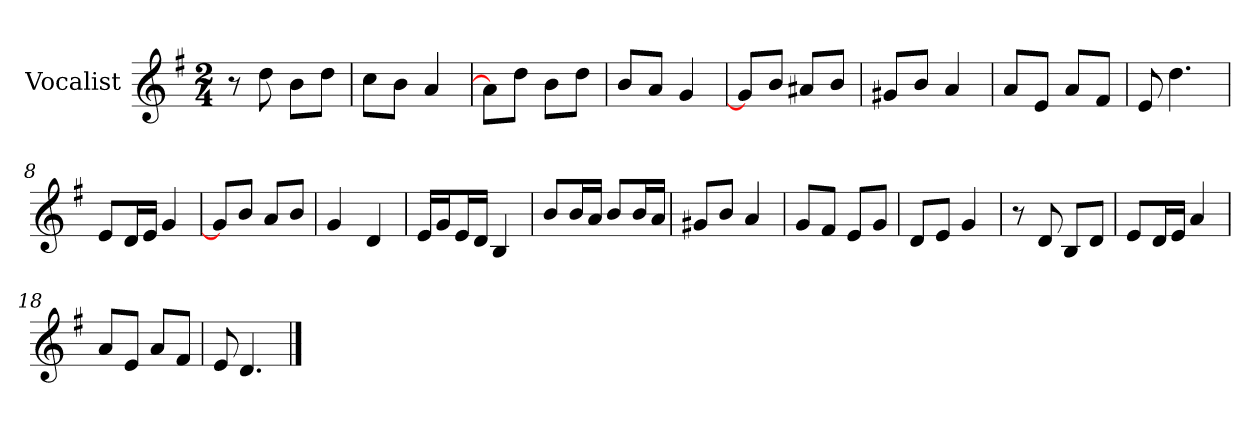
**kern
*part1
*staff1
*I"Vocalist
*k[f#]
*G:
*M2/4
=
8r
8dd
8bL
8ddJ
=1
8ccL
8bJ
4a
=2
8aL]
8ddJ
8bL
8ddJ
=3
8bL
8aJ
4g
=4
8gL]
8bJ
8a#XL
8bJ
=5
8g#XL
8bJ
4a
=6
8aL
8eJ
8aL
8f#J
=7
8e
4.dd
=8
8eL
16dL
16eJJ
4g
=9
8gL]
8bJ
8aL
8bJ
=10
4g
4d
=11
16eLL
16gJ
16eL
16dJJ
4B
=12
8bL
16bL
16aJJ
8bL
16bL
16aJJ
=13
8g#XL
8bJ
4a
=14
8gL
8f#J
8eL
8gJ
=15
8dL
8eJ
4g
=16
8r
8d
8BL
8dJ
=17
8eL
16dL
16eJJ
4a
=18
8aL
8eJ
8aL
8f#J
=19
8e
4.d
==
*-
